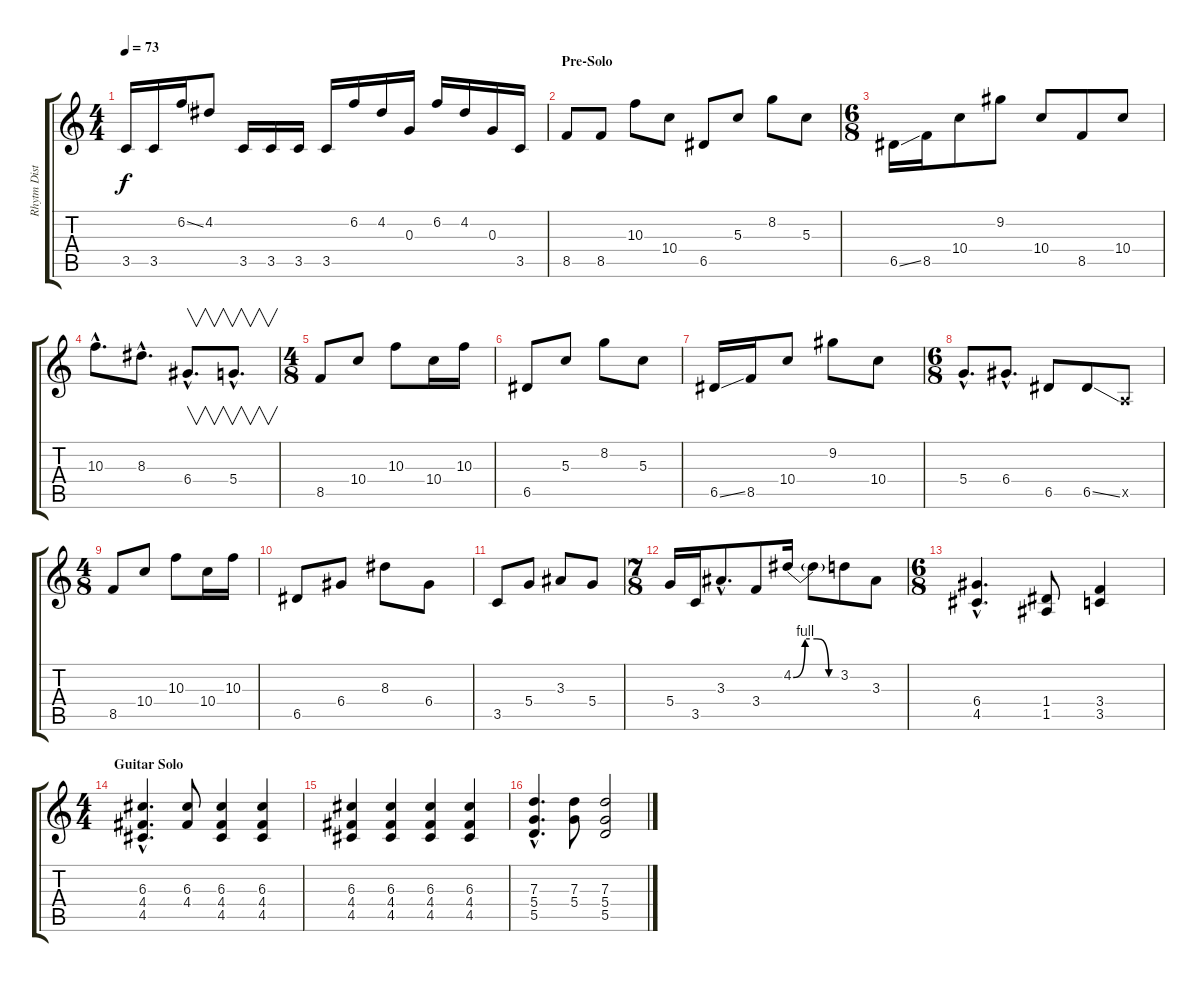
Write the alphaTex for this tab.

\track ("Rhytm Distortion" "Rhytm Dist") {instrument distortionguitar}
\staff {score tabs}
\tuning (E4 B3 G3 D3 A2 E2) {hide}
\ts (4 4)
\tempo 73
\clef g2
\ks c
3.5.16{dy f} 3.5.16 6.2{ss}.16 4.2.8 3.5.16 3.5.16 3.5.16 3.5.16 6.2.16 4.2.16 0.3.16 6.2.16 4.2.16 0.3.16 3.5.16 |
\section ("" "Pre-Solo")
8.5.8 8.5.8 10.3.8 10.4.8 6.5.8 5.3.8 8.2.8 5.3.8 |
\ts (6 8)
6.5{ss}.16 8.5.16 10.4.8 9.2.8 10.4.8 8.5.8 10.4.8 |
10.3{hac}.8{d} 8.3{hac}.8{d} 6.4{hac}.8{v d} 5.4{hac}.8{v d} |
\ts (4 8)
8.5.8 10.4.8 10.3.8 10.4.16 10.3.16 |
6.5.8 5.3.8 8.2.8 5.3.8 |
6.5{ss}.16 8.5.16 10.4.8 9.2.8 10.4.8 |
\ts (6 8)
5.4{hac}.8{d} 6.4{hac}.8{d} 6.5.8 6.5{ss}.8 0.5{x}.8 |
\ts (4 8)
8.5.8 10.4.8 10.3.8 10.4.16 10.3.16 |
6.5.8 6.4.8 8.3.8 6.4.8 |
3.5.8 5.4.8 3.3.8 5.4.8 |
\ts (7 8)
5.4.16 3.5.16 3.3{hac}.8{d} 3.4.8 4.2{be (custom 0 0 15 4 30 4 45 0 60 0)}.16 4.2{t}.8 3.2.8 3.3.8 |
\ts (6 8)
(6.4{hac} 4.5{hac}).4{d} (1.4 1.5).8 (3.4 3.5).4 |
\ts (4 4)
\section ("" "Guitar Solo")
(6.3{hac} 4.4{hac} 4.5{hac}).4{d} (6.3 4.4).8 (6.3 4.4 4.5).4 (6.3 4.4 4.5).4 |
(6.3 4.4 4.5).4 (6.3 4.4 4.5).4 (6.3 4.4 4.5).4 (6.3 4.4 4.5).4 |
(7.3{hac} 5.4{hac} 5.5{hac}).4{d} (7.3 5.4).8 (7.3 5.4 5.5).2
